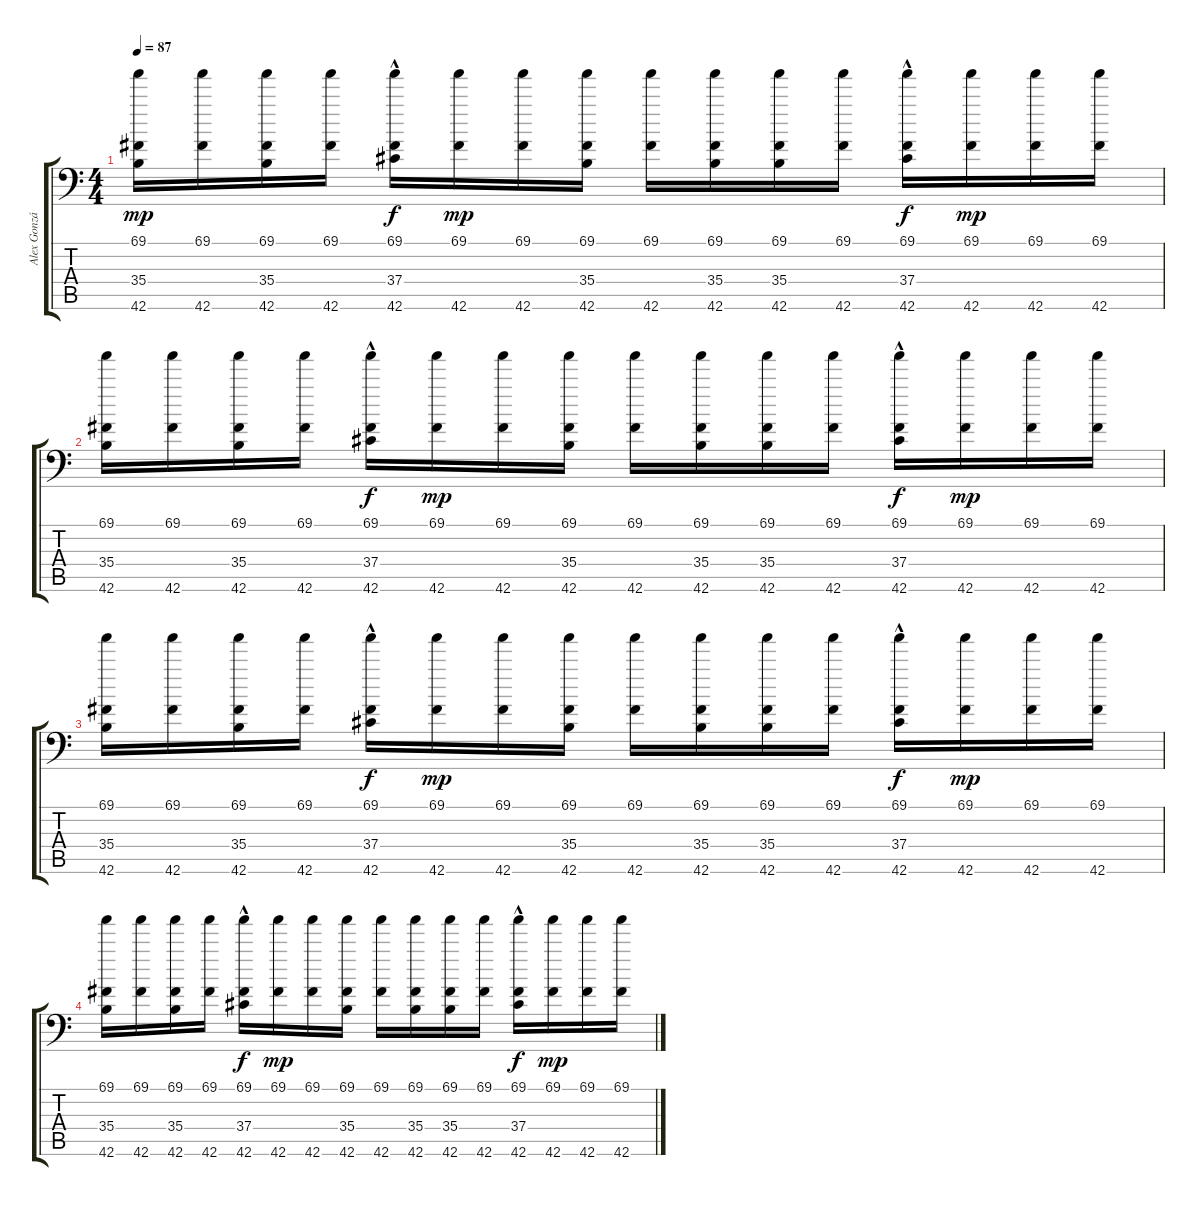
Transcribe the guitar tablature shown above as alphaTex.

\track ("Alex González" "Alex Gonzá") {instrument acousticgrandpiano}
\staff {score tabs}
\tuning (C-1 C-1 C-1 C-1 C-1 C-1) {hide}
\ts (4 4)
\tempo 87
\clef f4
\ks c
(69.1 35.4 42.6).16{dy mp} (69.1 42.6).16 (69.1 35.4 42.6).16 (69.1 42.6).16 (69.1 37.4 42.6{hac}).16{dy f} (69.1 42.6).16{dy mp} (69.1 42.6).16 (69.1 35.4 42.6).16 (69.1 42.6).16 (69.1 35.4 42.6).16 (69.1 35.4 42.6).16 (69.1 42.6).16 (69.1 37.4 42.6{hac}).16{dy f} (69.1 42.6).16{dy mp} (69.1 42.6).16 (69.1 42.6).16 |
(69.1 35.4 42.6).16 (69.1 42.6).16 (69.1 35.4 42.6).16 (69.1 42.6).16 (69.1 37.4 42.6{hac}).16{dy f} (69.1 42.6).16{dy mp} (69.1 42.6).16 (69.1 35.4 42.6).16 (69.1 42.6).16 (69.1 35.4 42.6).16 (69.1 35.4 42.6).16 (69.1 42.6).16 (69.1 37.4 42.6{hac}).16{dy f} (69.1 42.6).16{dy mp} (69.1 42.6).16 (69.1 42.6).16 |
(69.1 35.4 42.6).16 (69.1 42.6).16 (69.1 35.4 42.6).16 (69.1 42.6).16 (69.1 37.4 42.6{hac}).16{dy f} (69.1 42.6).16{dy mp} (69.1 42.6).16 (69.1 35.4 42.6).16 (69.1 42.6).16 (69.1 35.4 42.6).16 (69.1 35.4 42.6).16 (69.1 42.6).16 (69.1 37.4 42.6{hac}).16{dy f} (69.1 42.6).16{dy mp} (69.1 42.6).16 (69.1 42.6).16 |
(69.1 35.4 42.6).16 (69.1 42.6).16 (69.1 35.4 42.6).16 (69.1 42.6).16 (69.1 37.4 42.6{hac}).16{dy f} (69.1 42.6).16{dy mp} (69.1 42.6).16 (69.1 35.4 42.6).16 (69.1 42.6).16 (69.1 35.4 42.6).16 (69.1 35.4 42.6).16 (69.1 42.6).16 (69.1 37.4 42.6{hac}).16{dy f} (69.1 42.6).16{dy mp} (69.1 42.6).16 (69.1 42.6).16
